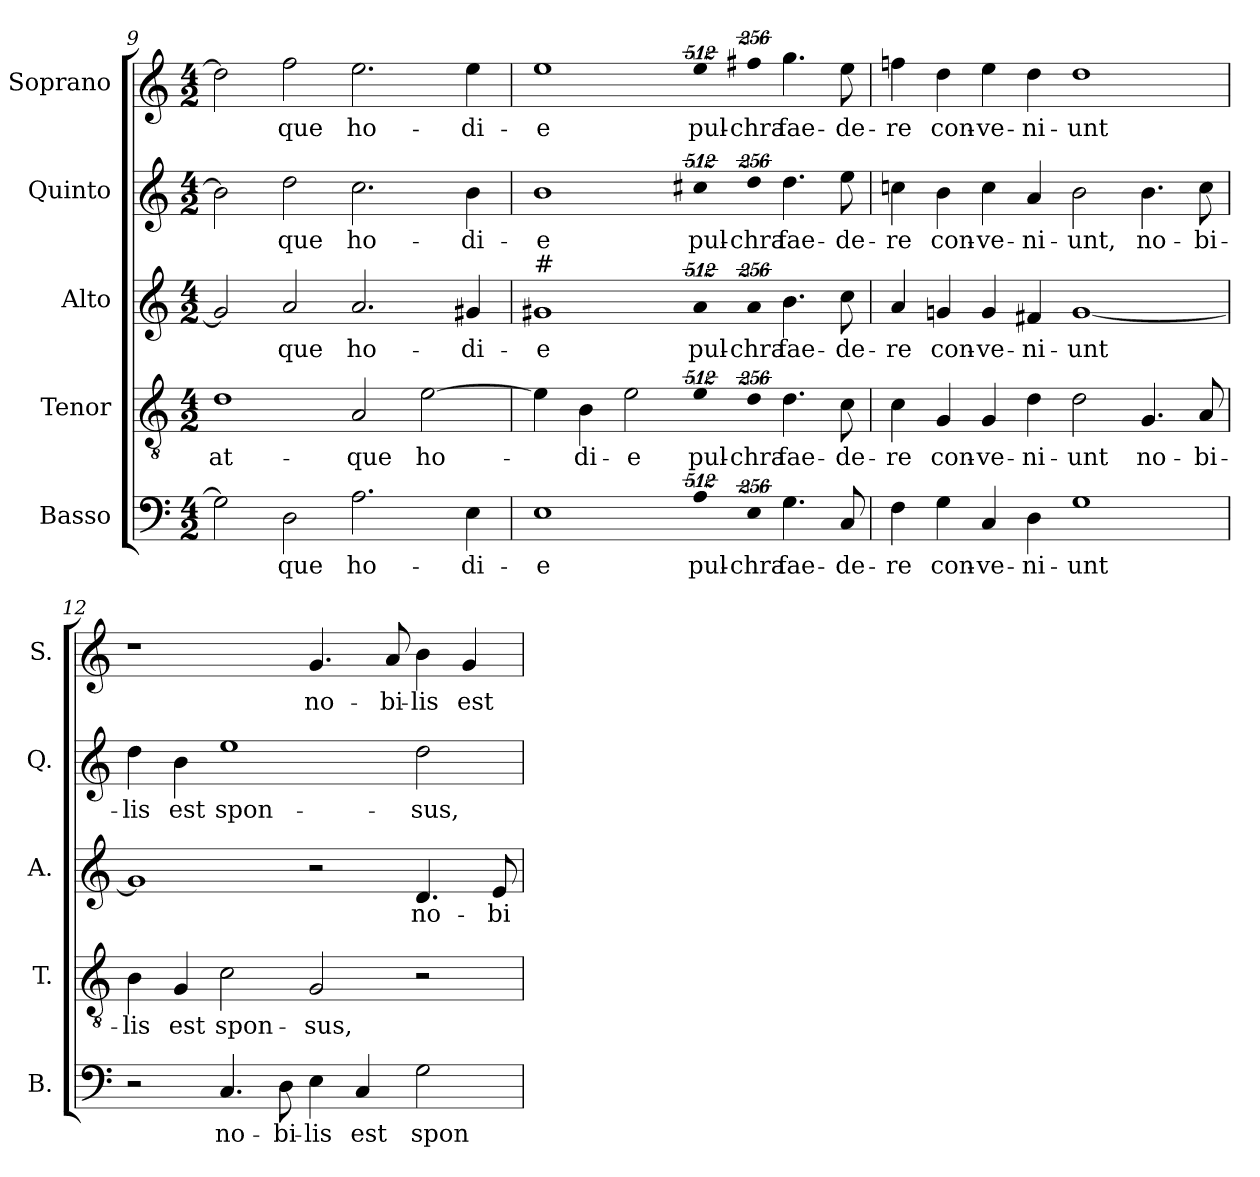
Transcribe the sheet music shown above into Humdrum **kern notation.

**kern	**text	**kern	**text	**kern	**text	**kern	**text	**kern	**text
*part5	*part5	*part4	*part4	*part3	*part3	*part2	*part2	*part1	*part1
*staff5	*staff5	*staff4	*staff4	*staff3	*staff3	*staff2	*staff2	*staff1	*staff1
*I"Basso	*	*I"Tenor	*	*I"Alto	*	*I"Quinto	*	*I"Soprano	*
*I'B.	*	*I'T.	*	*I'A.	*	*I'Q.	*	*I'S.	*
*clefF4	*	*clefGv2	*	*clefG2	*	*clefG2	*	*clefG2	*
*	*	*ITrd7c12	*	*	*	*	*	*	*
*k[]	*	*k[]	*	*k[]	*	*k[]	*	*k[]	*
*C:	*	*C:	*	*C:	*	*C:	*	*C:	*
*M4/2	*	*M4/2	*	*M4/2	*	*M4/2	*	*M4/2	*
=9	=9	=9	=9	=9	=9	=9	=9	=9	=9
!	!	!	!LO:LY:b:color=#000000	!	!	!	!	!	!
2Gi\]	.	1Di	at-	2gi/]	.	2bi\]	.	2ddi\]	.
!	!LO:LY:b:color=#000000	!	!	!	!	!	!	!	!
!	!	!	!	!	!LO:LY:b:color=#000000	!	!	!	!
!	!	!	!	!	!	!	!LO:LY:b:color=#000000	!	!
!	!	!	!	!	!	!	!	!	!LO:LY:b:color=#000000
2Di\	-que	.	.	2ai/	-que	2ddi\	-que	2ffi\	-que
!	!LO:LY:b:color=#000000	!	!	!	!	!	!	!	!
!	!	!	!LO:LY:b:color=#000000	!	!	!	!	!	!
!	!	!	!	!	!LO:LY:b:color=#000000	!	!	!	!
!	!	!	!	!	!	!	!LO:LY:b:color=#000000	!	!
!	!	!	!	!	!	!	!	!	!LO:LY:b:color=#000000
2.Ai\	ho-	2AAi/	-que	2.ai/	ho-	2.cci\	ho-	2.eei\	ho-
!	!	!	!LO:LY:b:color=#000000	!	!	!	!	!	!
.	.	[2Ei\	ho-	.	.	.	.	.	.
!	!LO:LY:b:color=#000000	!	!	!	!	!	!	!	!
!	!	!	!	!	!LO:LY:b:color=#000000	!	!	!	!
!	!	!	!	!	!	!	!LO:LY:b:color=#000000	!	!
!	!	!	!	!	!	!	!	!	!LO:LY:b:color=#000000
4Ei\	-di-	.	.	4g#Xi/	-di-	4bi\	-di-	4eei\	-di-
!!LO:LB:g=z
=10	=10	=10	=10	=10	=10	=10	=10	=10	=10
!	!LO:LY:b:color=#000000	!	!	!	!	!	!	!	!
!	!	!	!	!	!LO:LY:b:color=#000000	!	!	!	!
!	!	!	!	!	!	!	!LO:LY:b:color=#000000	!	!
!	!	!	!	!LO:TX:a:t=#	!	!	!	!	!
!	!	!	!	!	!	!	!	!	!LO:LY:b:color=#000000
1Ei	-e	4Ei\]	.	1g#i	-e	1bi	-e	1eei	-e
!	!	!	!LO:LY:b:color=#000000	!	!	!	!	!	!
.	.	4BBi\	-di-	.	.	.	.	.	.
!	!	!	!LO:LY:b:color=#000000	!	!	!	!	!	!
.	.	2Ei\	-e	.	.	.	.	.	.
!LO:N:vis=2	!	!	!	!	!	!	!	!	!
!	!LO:LY:b:color=#000000	!LO:N:vis=2	!	!	!	!	!	!	!
!	!	!	!LO:LY:b:color=#000000	!LO:N:vis=2	!	!	!	!	!
!	!	!	!	!	!LO:LY:b:color=#000000	!LO:N:vis=2	!	!	!
!	!	!	!	!	!	!	!LO:LY:b:color=#000000	!LO:N:vis=2	!
!	!	!	!	!	!	!	!	!	!LO:LY:b:color=#000000
1024%341Ai\	pul-	1024%341Ei\	pul-	1024%341ai/	pul-	1024%341cc#Xi\	pul-	1024%341eei\	pul-
!LO:N:vis=4	!	!	!	!	!	!	!	!	!
!	!LO:LY:b:color=#000000	!LO:N:vis=4	!	!	!	!	!	!	!
!	!	!	!LO:LY:b:color=#000000	!LO:N:vis=4	!	!	!	!	!
!	!	!	!	!	!LO:LY:b:color=#000000	!LO:N:vis=4	!	!	!
!	!	!	!	!	!	!	!LO:LY:b:color=#000000	!LO:N:vis=4	!
!	!	!	!	!	!	!	!	!	!LO:LY:b:color=#000000
1024%171Ei\	-chra	1024%171Di\	-chra	1024%171ai/	-chra	1024%171ddi\	-chra	1024%171ff#Xi\	-chra
!	!LO:LY:b:color=#000000	!	!	!	!	!	!	!	!
!	!	!	!LO:LY:b:color=#000000	!	!	!	!	!	!
!	!	!	!	!	!LO:LY:b:color=#000000	!	!	!	!
!	!	!	!	!	!	!	!LO:LY:b:color=#000000	!	!
!	!	!	!	!	!	!	!	!	!LO:LY:b:color=#000000
4.Gi\	fae-	4.Di\	fae-	4.bi\	fae-	4.ddi\	fae-	4.ggi\	fae-
!	!LO:LY:b:color=#000000	!	!	!	!	!	!	!	!
!	!	!	!LO:LY:b:color=#000000	!	!	!	!	!	!
!	!	!	!	!	!LO:LY:b:color=#000000	!	!	!	!
!	!	!	!	!	!	!	!LO:LY:b:color=#000000	!	!
!	!	!	!	!	!	!	!	!	!LO:LY:b:color=#000000
8Ci/	-de-	8Ci\	-de-	8cci\	-de-	8eei\	-de-	8eei\	-de-
=11	=11	=11	=11	=11	=11	=11	=11	=11	=11
!	!LO:LY:b:color=#000000	!	!	!	!	!	!	!	!
!	!	!	!LO:LY:b:color=#000000	!	!	!	!	!	!
!	!	!	!	!	!LO:LY:b:color=#000000	!	!	!	!
!	!	!	!	!	!	!	!LO:LY:b:color=#000000	!	!
!	!	!	!	!	!	!	!	!	!LO:LY:b:color=#000000
4Fi\	-re	4Ci\	-re	4ai/	-re	4ccni\	-re	4ffni\	-re
!	!LO:LY:b:color=#000000	!	!	!	!	!	!	!	!
!	!	!	!LO:LY:b:color=#000000	!	!	!	!	!	!
!	!	!	!	!	!LO:LY:b:color=#000000	!	!	!	!
!	!	!	!	!	!	!	!LO:LY:b:color=#000000	!	!
!	!	!	!	!	!	!	!	!	!LO:LY:b:color=#000000
4Gi\	con-	4GGi/	con-	4gni/	con-	4bi\	con-	4ddi\	con-
!	!LO:LY:b:color=#000000	!	!	!	!	!	!	!	!
!	!	!	!LO:LY:b:color=#000000	!	!	!	!	!	!
!	!	!	!	!	!LO:LY:b:color=#000000	!	!	!	!
!	!	!	!	!	!	!	!LO:LY:b:color=#000000	!	!
!	!	!	!	!	!	!	!	!	!LO:LY:b:color=#000000
4Ci/	-ve-	4GGi/	-ve-	4gi/	-ve-	4cci\	-ve-	4eei\	-ve-
!	!LO:LY:b:color=#000000	!	!	!	!	!	!	!	!
!	!	!	!LO:LY:b:color=#000000	!	!	!	!	!	!
!	!	!	!	!	!LO:LY:b:color=#000000	!	!	!	!
!	!	!	!	!	!	!	!LO:LY:b:color=#000000	!	!
!	!	!	!	!	!	!	!	!	!LO:LY:b:color=#000000
4Di\	-ni-	4Di\	-ni-	4f#Xi/	-ni-	4ai/	-ni-	4ddi\	-ni-
!	!LO:LY:b:color=#000000	!	!	!	!	!	!	!	!
!	!	!	!LO:LY:b:color=#000000	!	!	!	!	!	!
!	!	!	!	!	!LO:LY:b:color=#000000	!	!	!	!
!	!	!	!	!	!	!	!LO:LY:b:color=#000000	!	!
!	!	!	!	!	!	!	!	!	!LO:LY:b:color=#000000
1Gi	-unt	2Di\	-unt	[1gi	-unt	2bi\	-unt,	1ddi	-unt
!	!	!	!LO:LY:b:color=#000000	!	!	!	!	!	!
!	!	!	!	!	!	!	!LO:LY:b:color=#000000	!	!
.	.	4.GGi/	no-	.	.	4.bi\	no-	.	.
!	!	!	!LO:LY:b:color=#000000	!	!	!	!	!	!
!	!	!	!	!	!	!	!LO:LY:b:color=#000000	!	!
.	.	8AAi/	-bi-	.	.	8cci\	-bi-	.	.
=12	=12	=12	=12	=12	=12	=12	=12	=12	=12
!	!	!	!LO:LY:b:color=#000000	!	!	!	!	!	!
!	!	!	!	!	!	!	!LO:LY:b:color=#000000	!	!
2r	.	4BBi\	-lis	1gi]	.	4ddi\	-lis	1r	.
!	!	!	!LO:LY:b:color=#000000	!	!	!	!	!	!
!	!	!	!	!	!	!	!LO:LY:b:color=#000000	!	!
.	.	4GGi/	est	.	.	4bi\	est	.	.
!	!LO:LY:b:color=#000000	!	!	!	!	!	!	!	!
!	!	!	!LO:LY:b:color=#000000	!	!	!	!	!	!
!	!	!	!	!	!	!	!LO:LY:b:color=#000000	!	!
4.Ci/	no-	2Ci\	spon-	.	.	1eei	spon-	.	.
!	!LO:LY:b:color=#000000	!	!	!	!	!	!	!	!
8Di\	-bi-	.	.	.	.	.	.	.	.
!	!LO:LY:b:color=#000000	!	!	!	!	!	!	!	!
!	!	!	!LO:LY:b:color=#000000	!	!	!	!	!	!
!	!	!	!	!	!	!	!	!	!LO:LY:b:color=#000000
4Ei\	-lis	2GGi/	-sus,	2r	.	.	.	4.gi/	no-
!	!LO:LY:b:color=#000000	!	!	!	!	!	!	!	!
4Ci/	est	.	.	.	.	.	.	.	.
!	!	!	!	!	!	!	!	!	!LO:LY:b:color=#000000
.	.	.	.	.	.	.	.	8ai/	-bi-
!	!LO:LY:b:color=#000000	!	!	!	!	!	!	!	!
!	!	!	!	!	!LO:LY:b:color=#000000	!	!	!	!
!	!	!	!	!	!	!	!LO:LY:b:color=#000000	!	!
!	!	!	!	!	!	!	!	!	!LO:LY:b:color=#000000
2Gi\	spon-	2r	.	4.di/	no-	2ddi\	-sus,	4bi\	-lis
!	!	!	!	!	!	!	!	!	!LO:LY:b:color=#000000
.	.	.	.	.	.	.	.	4gi/	est
!	!	!	!	!	!LO:LY:b:color=#000000	!	!	!	!
.	.	.	.	8ei/	-bi-	.	.	.	.
=	=	=	=	=	=	=	=	=	=
*-	*-	*-	*-	*-	*-	*-	*-	*-	*-
